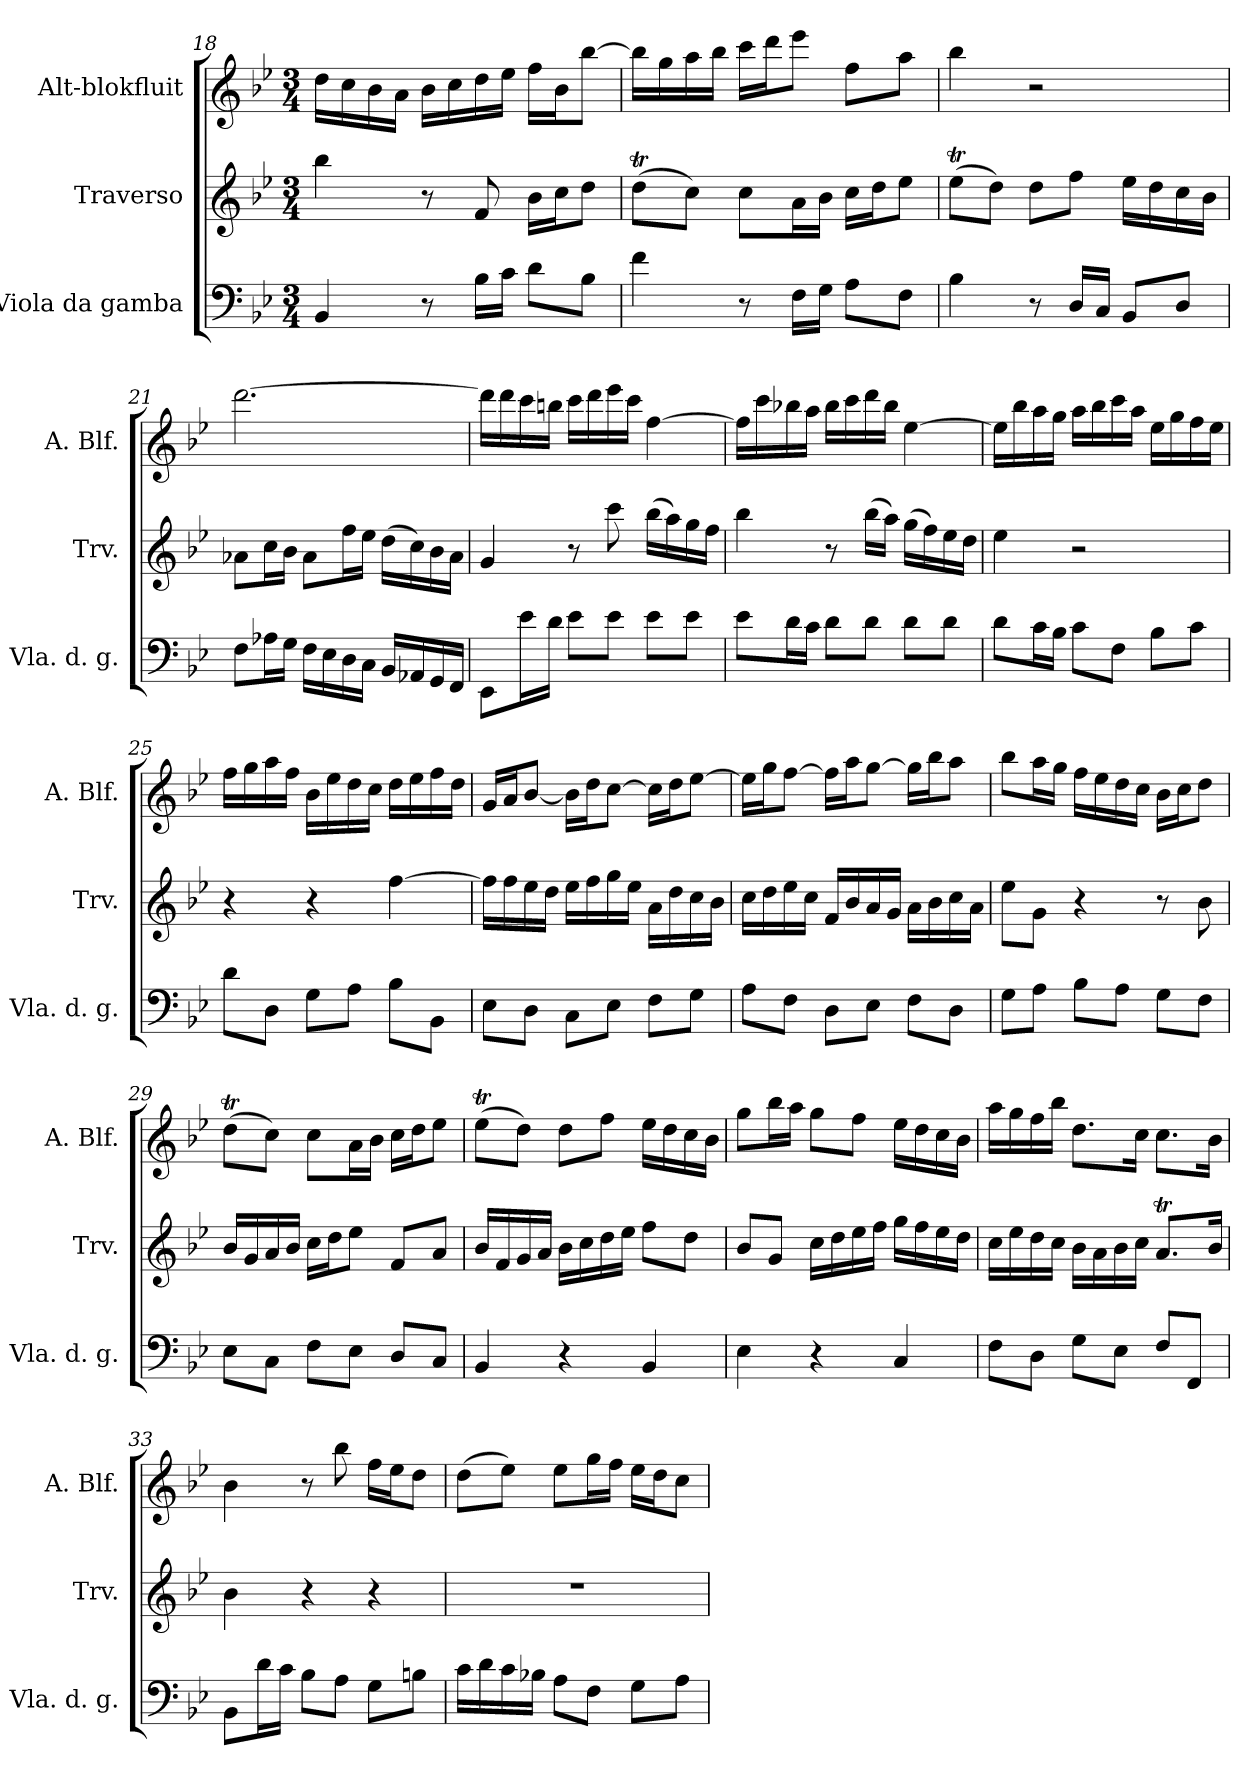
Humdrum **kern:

**kern	**kern	**kern
*part3	*part2	*part1
*staff3	*staff2	*staff1
*I"Viola da gamba	*I"Traverso	*I"Alt-blokfluit
*I'Vla. d. g.	*I'Trv.	*I'A. Blf.
*clefF4	*clefG2	*clefG2
*k[b-e-]	*k[b-e-]	*k[b-e-]
*M3/4	*M3/4	*M3/4
=18	=18	=18
4BB-/	4bb-\	16dd\LL
.	.	16cc\
.	.	16b-\
.	.	16a\JJ
8r	8r	16b-\LL
.	.	16cc\
16B-\LL	8f/	16dd\
16c\JJ	.	16ee-\JJ
8d\L	16b-\LL	16ff\LL
.	16cc\J	16b-\J
8B-\J	8dd\J	[8bb-\J
=19	=19	=19
4f\	(8ddt\L	16bb-\LL]
.	.	16gg\
.	8cc\J)	16aa\
.	.	16bb-\JJ
8r	8cc\L	16ccc\LL
.	.	16ddd\J
16F\LL	16a\L	8eee-\J
16G\JJ	16b-\JJ	.
8A\L	16cc\LL	8ff\L
.	16dd\J	.
8F\J	8ee-\J	8aa\J
!!LO:LB:g=z
=20	=20	=20
4B-\	(8ee-T\L	4bb-\
.	8dd\J)	.
8r	8dd\L	2r
16D/LL	8ff\J	.
16C/JJ	.	.
8BB-/L	16ee-\LL	.
.	16dd\	.
8D/J	16cc\	.
.	16b-\JJ	.
=21	=21	=21
8F\L	8a-X\L	[2.ddd\
16A-X\L	16cc\L	.
16G\JJ	16b-\JJ	.
16F\LL	8a-\L	.
16E-\	.	.
16D\	16ff\L	.
16C\JJ	16ee-\JJ	.
16BB-/LL	(16dd\LL	.
16AA-X/	16cc\)	.
16GG/	16b-\	.
16FF/JJ	16a-\JJ	.
=22	=22	=22
8EE-\L	4g/	16ddd\LL]
.	.	16ddd\
16e-\L	.	16ccc\
16d\JJ	.	16bbn\JJ
8e-\L	8r	16ccc\LL
.	.	16ddd\
8e-\J	8ccc\	16eee-\
.	.	16ccc\JJ
8e-\L	(16bb-\LL	[4ff\
.	16aa\)	.
8e-\J	16gg\	.
.	16ff\JJ	.
!!LO:LB:g=z
=23	=23	=23
8e-\L	4bb-\	16ff\LL]
.	.	16ccc\
16d\L	.	16bb-X\
16c\JJ	.	16aa\JJ
8d\L	8r	16bb-\LL
.	.	16ccc\
8d\J	(16bb-\LL	16ddd\
.	16aa\JJ)	16bb-\JJ
8d\L	(16gg\LL	[4ee-\
.	16ff\)	.
8d\J	16ee-\	.
.	16dd\JJ	.
=24	=24	=24
8d\L	4ee-\	16ee-\LL]
.	.	16bb-\
16c\L	.	16aa\
16B-\JJ	.	16gg\JJ
8c\L	2r	16aa\LL
.	.	16bb-\
8F\J	.	16ccc\
.	.	16aa\JJ
8B-\L	.	16ee-\LL
.	.	16gg\
8c\J	.	16ff\
.	.	16ee-\JJ
=25	=25	=25
8d\L	4r	16ff\LL
.	.	16gg\
8D\J	.	16aa\
.	.	16ff\JJ
8G\L	4r	16b-\LL
.	.	16ee-\
8A\J	.	16dd\
.	.	16cc\JJ
8B-\L	[4ff\	16dd\LL
.	.	16ee-\
8BB-\J	.	16ff\
.	.	16dd\JJ
!!LO:PB:g=z
=26	=26	=26
8E-\L	16ff\LL]	16g/LL
.	16ff\	16a/J
8D\J	16ee-\	[8b-/J
.	16dd\JJ	.
8C\L	16ee-\LL	16b-\LL]
.	16ff\	16dd\J
8E-\J	16gg\	[8cc\J
.	16ee-\JJ	.
8F\L	16a\LL	16cc\LL]
.	16dd\	16dd\J
8G\J	16cc\	[8ee-\J
.	16b-\JJ	.
=27	=27	=27
8A\L	16cc\LL	16ee-\LL]
.	16dd\	16gg\J
8F\J	16ee-\	[8ff\J
.	16cc\JJ	.
8D\L	16f/LL	16ff\LL]
.	16b-/	16aa\J
8E-\J	16a/	[8gg\J
.	16g/JJ	.
8F\L	16a\LL	16gg\LL]
.	16b-\	16bb-\J
8D\J	16cc\	8aa\J
.	16a\JJ	.
=28	=28	=28
8G\L	8ee-\L	8bb-\L
8A\J	8g\J	16aa\L
.	.	16gg\JJ
8B-\L	4r	16ff\LL
.	.	16ee-\
8A\J	.	16dd\
.	.	16cc\JJ
8G\L	8r	16b-\LL
.	.	16cc\J
8F\J	8b-\	8dd\J
!!LO:LB:g=z
=29	=29	=29
8E-\L	16b-/LL	(8ddt\L
.	16g/	.
8C\J	16a/	8cc\J)
.	16b-/JJ	.
8F\L	16cc\LL	8cc\L
.	16dd\J	.
8E-\J	8ee-\J	16a\L
.	.	16b-\JJ
8D/L	8f/L	16cc\LL
.	.	16dd\J
8C/J	8a/J	8ee-\J
=30	=30	=30
4BB-/	16b-/LL	(8ee-T\L
.	16f/	.
.	16g/	8dd\J)
.	16a/JJ	.
4r	16b-\LL	8dd\L
.	16cc\	.
.	16dd\	8ff\J
.	16ee-\JJ	.
4BB-/	8ff\L	16ee-\LL
.	.	16dd\
.	8dd\J	16cc\
.	.	16b-\JJ
=31	=31	=31
4E-\	8b-/L	8gg\L
.	8g/J	16bb-\L
.	.	16aa\JJ
4r	16cc\LL	8gg\L
.	16dd\	.
.	16ee-\	8ff\J
.	16ff\JJ	.
4C/	16gg\LL	16ee-\LL
.	16ff\	16dd\
.	16ee-\	16cc\
.	16dd\JJ	16b-\JJ
!!LO:LB:g=z
=32	=32	=32
8F\L	16cc\LL	16aa\LL
.	16ee-\	16gg\
8D\J	16dd\	16ff\
.	16cc\JJ	16bb-\JJ
8G\L	16b-\LL	8.dd\L
.	16a\	.
8E-\J	16b-\	.
.	16cc\JJ	16cc\Jk
8F/L	8.at/L	8.cc\L
8FF/J	.	.
.	16b-/Jk	16b-\Jk
=33	=33	=33
8BB-\L	4b-\	4b-\
16d\L	.	.
16c\JJ	.	.
8B-\L	4r	8r
8A\J	.	8bb-\
8G\L	4r	16ff\LL
.	.	16ee-\J
8Bn\J	.	8dd\J
=34	=34	=34
16c\LL	2.r	(8dd\L
16d\	.	.
16c\	.	8ee-\J)
16B-X\JJ	.	.
8A\L	.	8ee-\L
8F\J	.	16gg\L
.	.	16ff\JJ
8G\L	.	16ee-\LL
.	.	16dd\J
8A\J	.	8cc\J
=	=	=
*-	*-	*-
